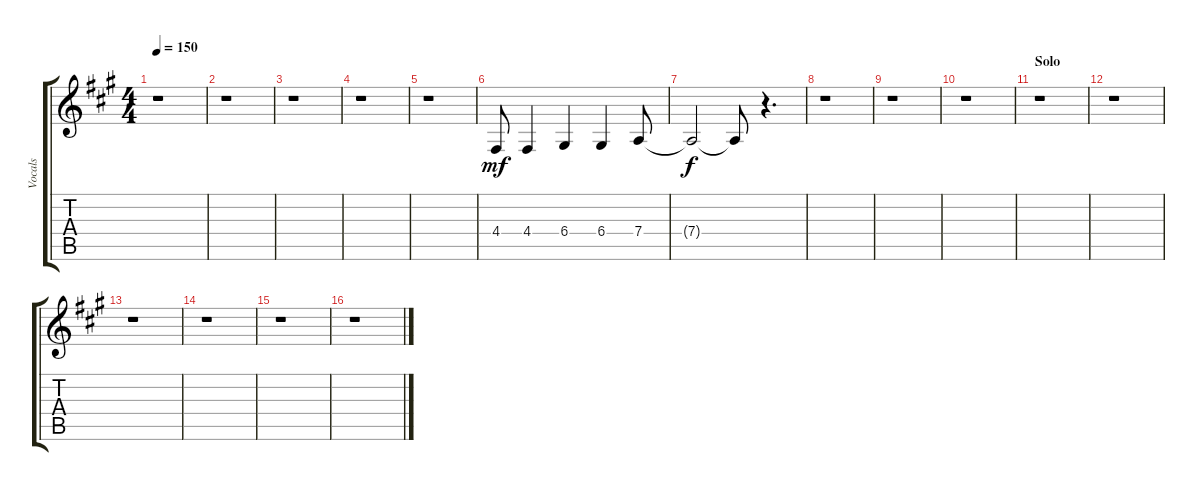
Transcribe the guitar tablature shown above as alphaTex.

\track ("Vocals" "Vocals") {instrument tenorsax}
\staff {score tabs}
\tuning (E4 B3 G3 D3 A2 E2) {hide}
\ts (4 4)
\tempo 150
\clef g2
\ks a
r.1{dy f} |
r.1 |
r.1 |
r.1 |
r.1 |
4.4.8{dy mf} 4.4.4 6.4.4 6.4.4 7.4.8 |
7.4{t}.2{dy f} 7.4{t}.8 r.4{d} |
r.1 |
r.1 |
r.1 |
\section ("" "Solo")
r.1 |
r.1 |
r.1 |
r.1 |
r.1 |
r.1
